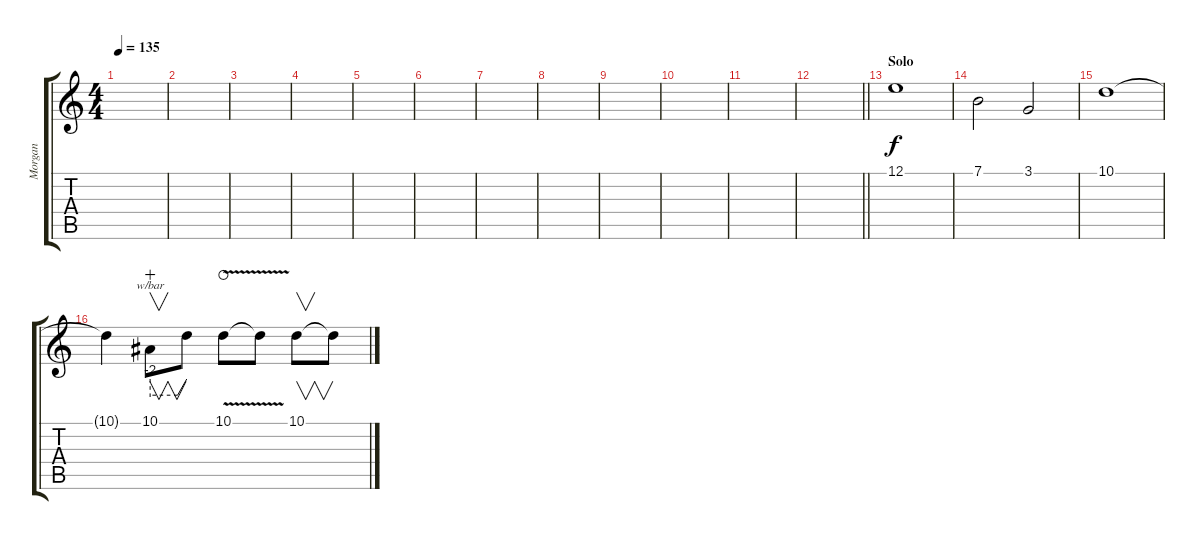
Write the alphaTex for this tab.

\track ("Morgan" "Morgan") {instrument lead2sawtooth}
\staff {score tabs}
\tuning (E4 B3 G3 D3 A2 E2) {hide}
\ts (4 4)
\tempo 135
\clef g2
\ks c
|
|
|
|
|
|
|
|
|
|
|
\barLineRight lightlight
|
\section ("" "Solo")
12.1.1{volume 16 instrument lead1square} |
7.1.2 3.1.2 |
10.1.1 |
10.1{t}.4 10.1.8{v tbe (custom default 0 -8 45 -8 60 0) wahc} 10.1{t}.8 10.1{v}.8{waho} 10.1{t}.8 10.1.8{v} 10.1{t}.8
